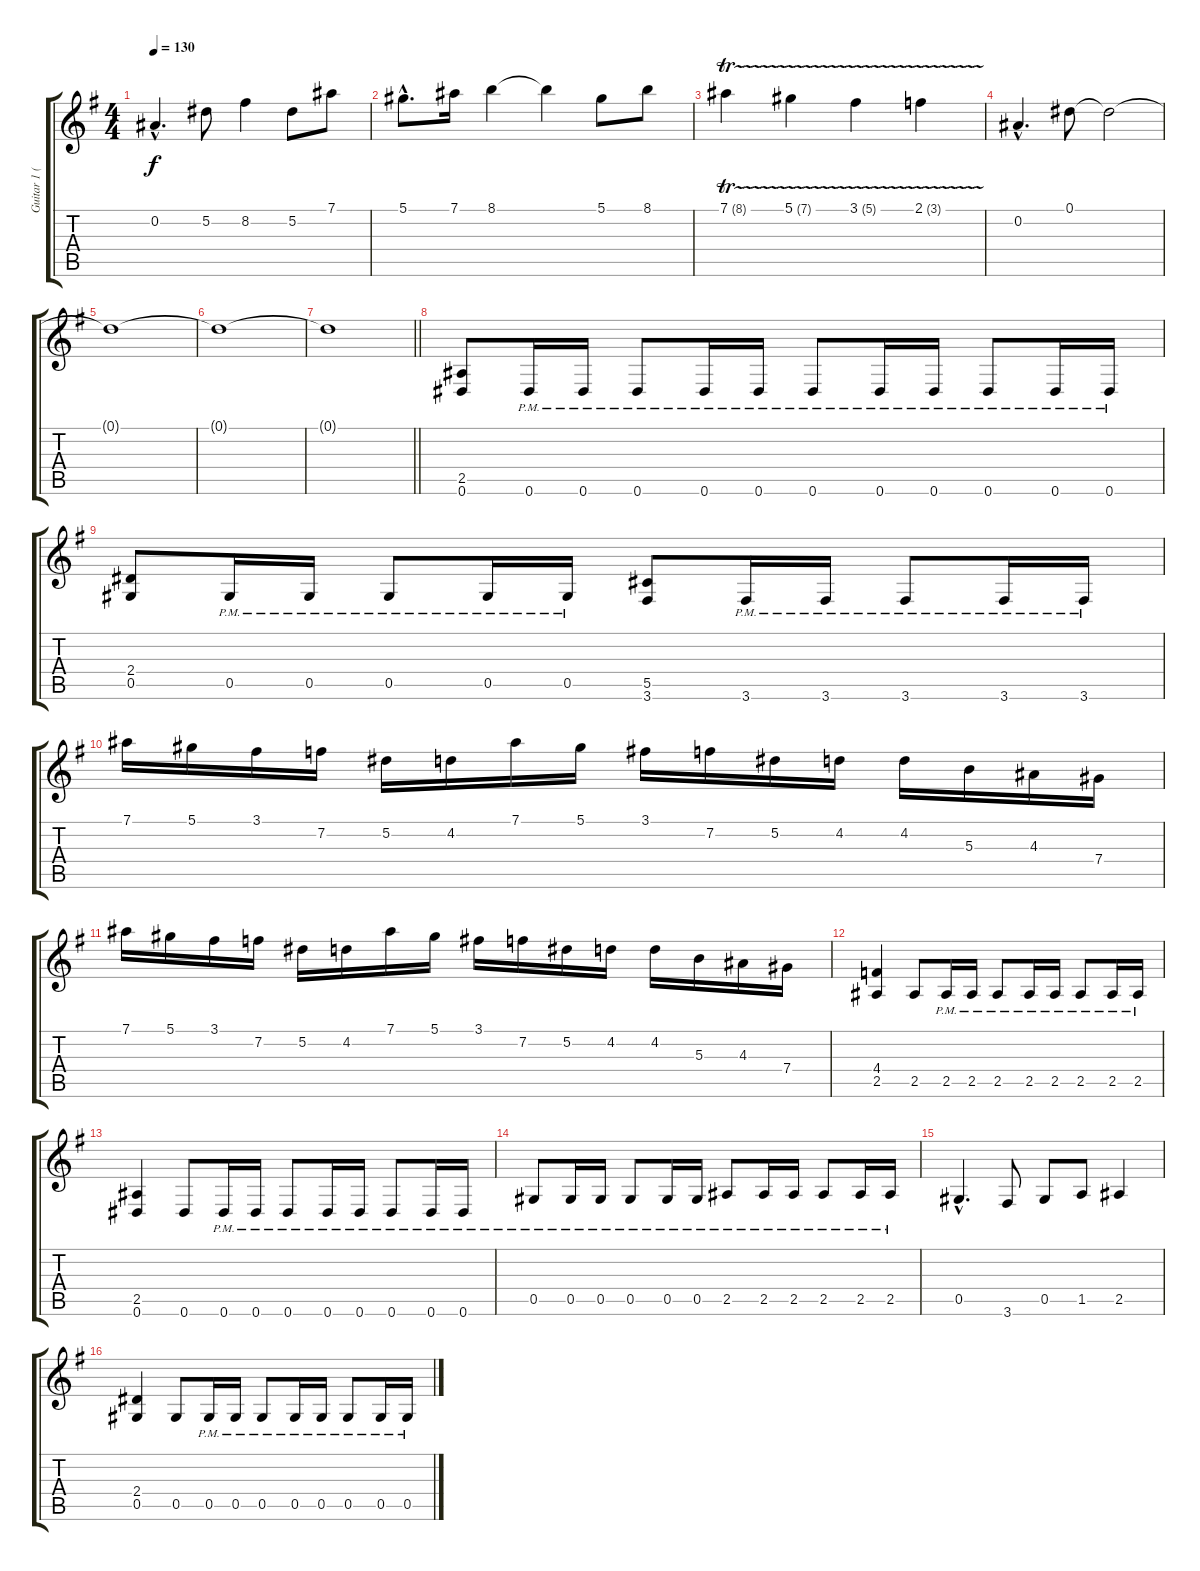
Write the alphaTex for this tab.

\track ("Guitar 1 (SheJa)" "Guitar 1 (") {instrument distortionguitar}
\staff {score tabs}
\tuning (Eb4 Bb3 Gb3 Db3 Ab2 Eb2) {hide}
\ts (4 4)
\tempo 130
\clef g2
\ks g
0.2{hac}.4{d dy f instrument distortionguitar} 5.2.8 8.2.4 5.2.8 7.1.8 |
5.1{hac}.8{d} 7.1.16 8.1.4 8.1{t}.4 5.1.8 8.1.8 |
7.1{tr (8 32)}.4 5.1{tr (7 32)}.4 3.1{tr (5 32)}.4 2.1{tr (3 32)}.4 |
0.2{hac}.4{d} 0.1.8 0.1{t}.2 |
0.1{t}.1 |
0.1{t}.1 |
\barLineRight lightlight
0.1{t}.1 |
(2.5 0.6).8 0.6{pm}.16 0.6{pm}.16 0.6{pm}.8 0.6{pm}.16 0.6{pm}.16 0.6{pm}.8 0.6{pm}.16 0.6{pm}.16 0.6{pm}.8 0.6{pm}.16 0.6{pm}.16 |
(2.4 0.5).8 0.5{pm}.16 0.5{pm}.16 0.5{pm}.8 0.5{pm}.16 0.5{pm}.16 (5.5 3.6).8 3.6{pm}.16 3.6{pm}.16 3.6{pm}.8 3.6{pm}.16 3.6{pm}.16 |
7.1.16 5.1.16 3.1.16 7.2.16 5.2.16 4.2.16 7.1.16 5.1.16 3.1.16 7.2.16 5.2.16 4.2.16 4.2.16 5.3.16 4.3.16 7.4.16 |
7.1.16 5.1.16 3.1.16 7.2.16 5.2.16 4.2.16 7.1.16 5.1.16 3.1.16 7.2.16 5.2.16 4.2.16 4.2.16 5.3.16 4.3.16 7.4.16 |
(4.4 2.5).4 2.5.8 2.5{pm}.16 2.5{pm}.16 2.5{pm}.8 2.5{pm}.16 2.5{pm}.16 2.5{pm}.8 2.5{pm}.16 2.5{pm}.16 |
(2.5 0.6).4 0.6.8 0.6{pm}.16 0.6{pm}.16 0.6{pm}.8 0.6{pm}.16 0.6{pm}.16 0.6{pm}.8 0.6{pm}.16 0.6{pm}.16 |
0.5{pm}.8 0.5{pm}.16 0.5{pm}.16 0.5{pm}.8 0.5{pm}.16 0.5{pm}.16 2.5{pm}.8 2.5{pm}.16 2.5{pm}.16 2.5{pm}.8 2.5{pm}.16 2.5{pm}.16 |
0.5{hac}.4{d} 3.6.8 0.5.8 1.5.8 2.5.4 |
(2.4 0.5).4 0.5.8 0.5{pm}.16 0.5{pm}.16 0.5{pm}.8 0.5{pm}.16 0.5{pm}.16 0.5{pm}.8 0.5{pm}.16 0.5{pm}.16
